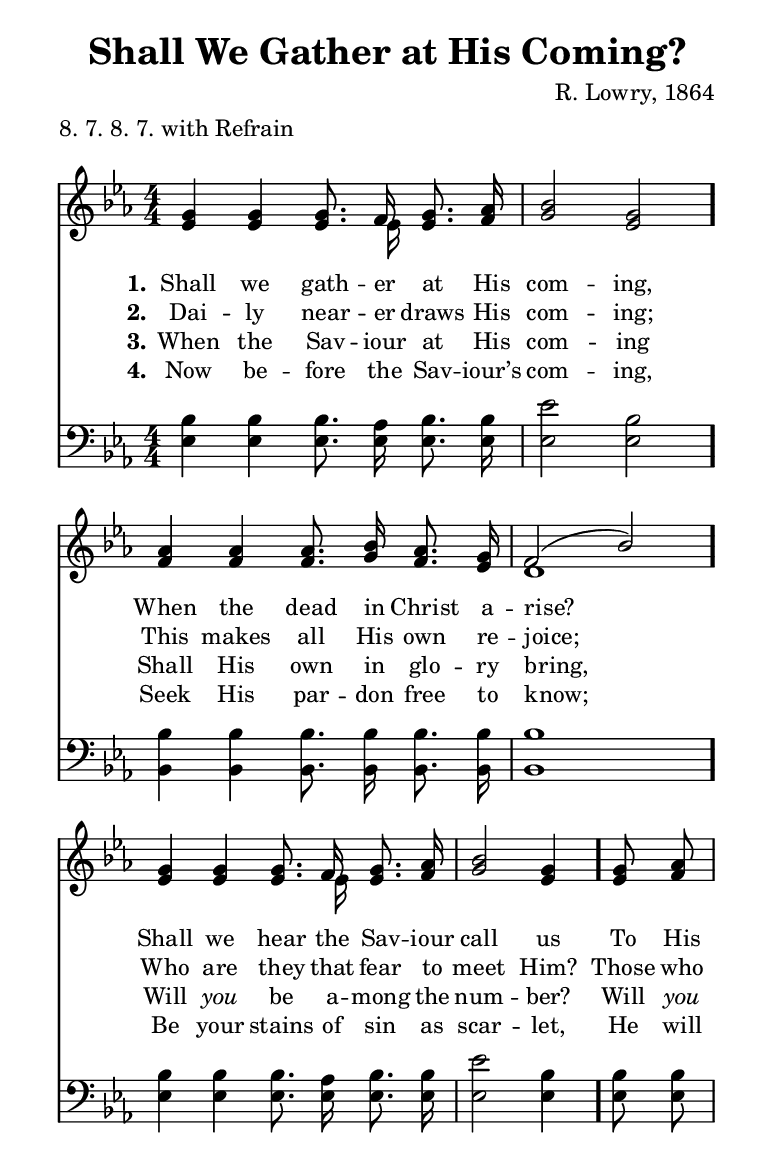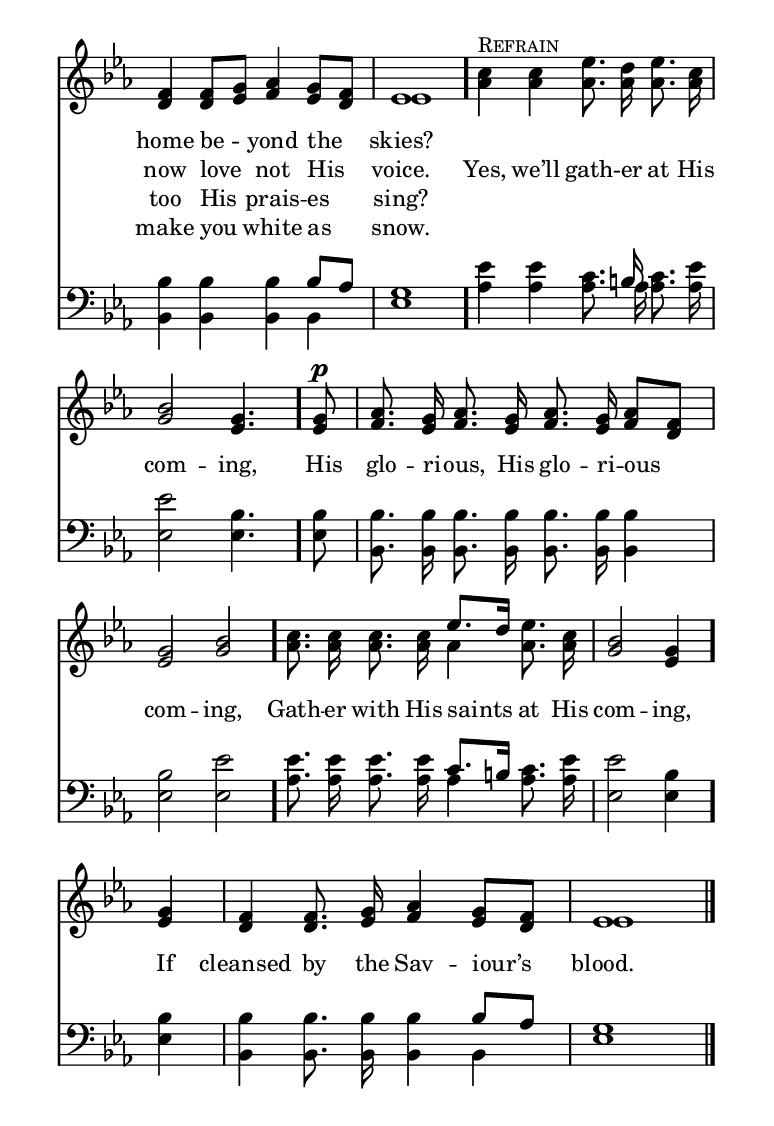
\include "common/global.ily"
\paper {
  \include "common/paper.ily"
}

\header{
  %gospel
  hymnnumber = "35"
  title = "Shall We Gather at His Coming?"
  tunename = "Beautiful River"
  meter = "8. 7. 8. 7. with Refrain"
  poet = ""
  composer = "R. Lowry, 1864"
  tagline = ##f
}

% for fermata in MIDI
ta = { \tempo 4=90 }
tb = { \tempo 4=45 }

patternAA = { c4 c4 c8. c16 c8. c16 | c2 c2   }
patternAB = { c4 c4 c8. c16 c8. c16 | c2( c2) }
patternAC = { c4 c4 c8. c16 c8. c16 | c1      }
patternAD = { c4 c4 c8. c16 c8. c16 | c2 c4   }
patternAE = { c4 c4 c8. c16 c8. c16 | c2 c4.  }

patternBA = { c8 c8 | c4 c8[ c8] c4 c8[ c8] | c1 }
patternBB = { c8 c8 | c4 c4      c4 c8[ c8] | c1 }
patternBC = { c8 c8 | c4 c4      c4 c4      | c1 }

patternCA = { c8 | c8. c16 c8. c16 c8. c16 c8[ c8] | c2 c2 }
patternCB = { c8 | c8. c16 c8. c16 c8. c16 c4      | c2 c2 }

patternDA = { c8. c16 c8. c16 c8.[ c16] c8. c16 | c2 c4 }
patternDB = { c8. c16 c8. c16 c4        c8. c16 | c2 c4 }

patternEA = { c4 | c4 c8. c16 c4 c8[ c8] | c1 }
patternEB = { c4 | c4 c8. c16 c4 c4      | c1 }

global = {
  \include "common/overrides.ily"
  \override Staff.TimeSignature.style = #'numbered
  \time 4/4
  \override Score.MetronomeMark.transparent = ##t % hide all fermata changes too
  \ta
  \key ees \major
  \autoBeamOff
}

notesSoprano = {
\global
\relative c'' {

  \changePitch \patternAA { g g g f g aes | bes g }
  \changePitch \patternAB { aes aes aes bes aes g | f bes }
  \changePitch \patternAD { g g g f g aes | bes g }
  \changePitch \patternBA { g aes | f f g aes g f | ees }

  << s^\markup { \small \caps "Refrain" }
  \changePitch \patternAE { c' c ees d ees c | bes g } >>
  \changePitch \patternCA { g^\markup { \dynamic p } | aes g aes g aes g aes f | g bes }
  \changePitch \patternDA { c c c c ees d ees c | bes g }
  \changePitch \patternEA { g | f f g aes g f | ees }

  \bar "|."

}
}

notesAlto = {
\global
\relative e' {

  \changePitch \patternAA { ees ees ees ees ees f | g ees }
  \changePitch \patternAC { f f f g f ees | d }
  \changePitch \patternAD { ees ees ees ees ees f | g ees }
  \changePitch \patternBA { ees f | d d ees f ees d | ees }

  \changePitch \patternAE { aes aes aes aes aes aes | g ees }
  \changePitch \patternCA { ees | f ees f ees f ees f d | ees g }
  \changePitch \patternDB { aes aes aes aes aes aes aes | g ees }
  \changePitch \patternEA { ees | d d ees f ees d | ees }

}
}

notesTenor = {
\global
\relative a {

  \changePitch \patternAA { bes bes bes aes bes bes | ees bes }
  \changePitch \patternAC { bes bes bes bes bes bes | bes }
  \changePitch \patternAD { bes bes bes aes bes bes | ees bes }
  \changePitch \patternBB { bes bes | bes bes bes bes aes | g }

  \changePitch \patternAE { ees' ees c b c ees | ees bes }
  \changePitch \patternCB { bes | bes bes bes bes bes bes bes | bes ees }
  \changePitch \patternDA { ees ees ees ees c b c ees | ees bes }
  \changePitch \patternEA { bes | bes bes bes bes bes aes | g }

}
}

notesBass = {
\global
\relative f {

  \changePitch \patternAA { ees ees ees ees ees ees | ees ees }
  \changePitch \patternAC { bes bes bes bes bes bes | bes }
  \changePitch \patternAD { ees ees ees ees ees ees | ees ees }
  \changePitch \patternBC { ees ees | bes bes bes bes | ees }

  \changePitch \patternAE { aes aes aes aes aes aes | ees ees }
  \changePitch \patternCB { ees | bes bes bes bes bes bes bes | ees ees }
  \changePitch \patternDB { aes aes aes aes aes aes aes | ees ees }
  \changePitch \patternEB { ees | bes bes bes bes bes | ees }

}
}

Refrain = \lyricmode {

Yes, we’ll gath -- er at His com -- ing, \bar "."
His glo -- ri -- ous, His glo -- ri -- ous com -- ing, \bar "."
Gath -- er with His saints at His com -- ing, \bar "."
If cleansed by the Sav -- iour’s blood. \bar "."

}

wordsA = \lyricmode {
\set stanza = "1."

Shall we gath -- er at His com -- ing, \bar "."
When the dead in Christ a -- rise? \bar "."
Shall we hear the Sav -- iour call us \bar "."
To His home be -- yond the skies? \bar "."

}

wordsB = \lyricmode {
\set stanza = "2."

Dai -- ly near -- er draws His com -- ing;
This makes all His own re -- joice;
Who are they that fear to meet Him?
Those who now love not His voice.

\Refrain

}

wordsC = \lyricmode {
\set stanza = "3."

When the Sav -- iour at His com -- ing
Shall His own in glo -- ry bring,
Will { \italicsOn } you { \italicsOff } be a -- mong the num -- ber?
Will { \italicsOn } you { \italicsOff } too His prais -- es sing?

}

wordsD = \lyricmode {
\set stanza = "4."

Now be -- fore the Sav -- iour’s com -- ing,
Seek His par -- don free to know;
Be your stains of sin as scar -- let,
He will make you white as snow.

}

\score {
  \context ChoirStaff <<
    \context Staff = upper <<
      \set Staff.autoBeaming = ##f
      \set ChoirStaff.systemStartDelimiter = #'SystemStartBar
      \set ChoirStaff.printPartCombineTexts = ##f
      \partcombine #'(2 . 11) \notesSoprano \notesAlto
      \context NullVoice = sopranos { \voiceOne << \notesSoprano >> }
      \context Lyrics = one   \lyricsto sopranos \wordsA
      \context Lyrics = two   \lyricsto sopranos \wordsB
      \context Lyrics = three \lyricsto sopranos \wordsC
      \context Lyrics = four  \lyricsto sopranos \wordsD
      %\context Lyrics = five  \lyricsto sopranos \wordsE
    >>
    \context Staff = men <<
      \set Staff.autoBeaming = ##f
      \clef bass
      \set ChoirStaff.printPartCombineTexts = ##f
      \partcombine #'(2 . 11) \notesTenor \notesBass
    >>
  >>
  \layout {
    \include "common/layout.ily"
  }
  #(cond ((ly:get-option 'eog-midi-permitted) #{ \midi{
    \include "common/midi.ily"
  } #}))
}

%\markup { \fill-line { \column {
%  \line{ \bold 5 \column { \wordsE } } \combine \null \vspace #0.4
%  \line{ \bold 6 \column { \wordsF } } \combine \null \vspace #0.4
%  \line{ \bold 7 \column { \wordsG } } \combine \null \vspace #0.4
%  \line{ \bold 8 \column { \wordsH } } \combine \null \vspace #0.4
%} } }

\version "2.19.49"  % necessary for upgrading to future LilyPond versions.

% vi:set et ts=2 sw=2 ai nocindent syntax=lilypond:
